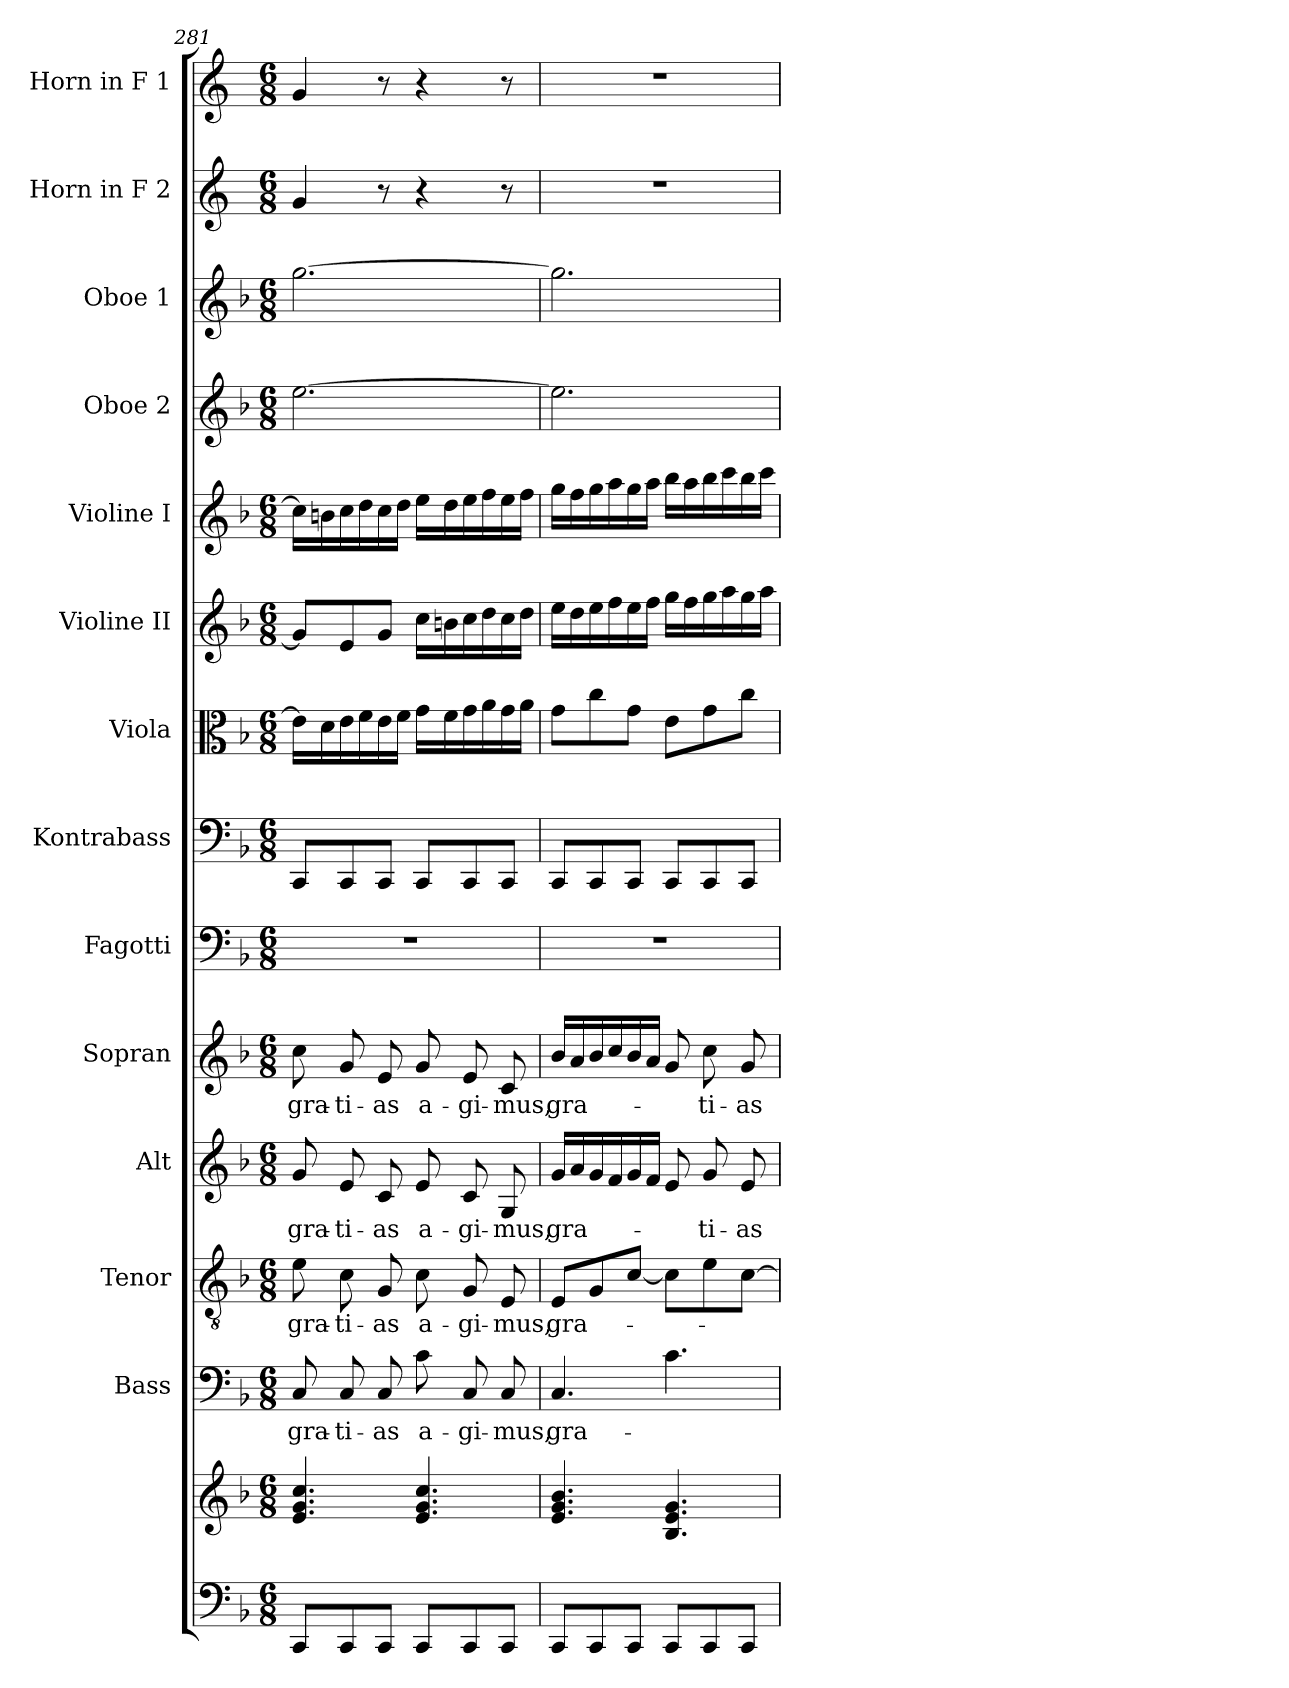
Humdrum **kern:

**kern	**kern	**kern	**text	**kern	**text	**kern	**text	**kern	**text	**kern	**kern	**kern	**kern	**kern	**kern	**kern	**kern	**kern
*part14	*part14	*part13	*part13	*part12	*part12	*part11	*part11	*part10	*part10	*part9	*part8	*part7	*part6	*part5	*part4	*part3	*part2	*part1
*staff15	*staff14	*staff13	*staff13	*staff12	*staff12	*staff11	*staff11	*staff10	*staff10	*staff9	*staff8	*staff7	*staff6	*staff5	*staff4	*staff3	*staff2	*staff1
*	*	*I"Bass	*	*I"Tenor	*	*I"Alt	*	*I"Sopran	*	*I"Fagotti	*I"Kontrabass	*I"Viola	*I"Violine II	*I"Violine I	*I"Oboe 2	*I"Oboe 1	*I"Horn in F 2	*I"Horn in F 1
*	*	*I'B.	*	*I'T.	*	*I'A.	*	*I'S.	*	*I'Fg.	*I'Kb.	*I'Vla.	*I'Vl. II	*I'Vl. I	*I'Ob. 2	*I'Ob. 1	*	*
*clefF4	*clefG2	*clefF4	*	*clefGv2	*	*clefG2	*	*clefG2	*	*clefF4	*clefF4	*clefC3	*clefG2	*clefG2	*clefG2	*clefG2	*clefG2	*clefG2
*	*	*	*	*	*	*	*	*	*	*	*ITrd7c12	*	*	*	*	*	*ITrd4c7	*ITrd4c7
*k[b-]	*k[b-]	*k[b-]	*	*k[b-]	*	*k[b-]	*	*k[b-]	*	*k[b-]	*k[b-]	*k[b-]	*k[b-]	*k[b-]	*k[b-]	*k[b-]	*k[b-]	*k[b-]
*F:	*F:	*F:	*	*F:	*	*F:	*	*F:	*	*F:	*F:	*F:	*F:	*F:	*F:	*F:	*F:	*F:
*M6/8	*M6/8	*M6/8	*	*M6/8	*	*M6/8	*	*M6/8	*	*M6/8	*M6/8	*M6/8	*M6/8	*M6/8	*M6/8	*M6/8	*M6/8	*M6/8
=281	=281	=281	=281	=281	=281	=281	=281	=281	=281	=281	=281	=281	=281	=281	=281	=281	=281	=281
!	!	!	!LO:LY:b	!	!LO:LY:b	!	!LO:LY:b	!	!LO:LY:b	!	!	!	!	!	!	!	!	!
8CC/L	4.e/ 4.g/ 4.cc/	8C/	gra-	8e\	gra-	8g/	gra-	8cc\	gra-	2.r	8CCC/L	16e\LL]	8g/L]	16cc\LL]	[2.ee\	[2.gg\	4c/	4c/
.	.	.	.	.	.	.	.	.	.	.	.	16d\	.	16bn\	.	.	.	.
!	!	!	!LO:LY:b	!	!LO:LY:b	!	!LO:LY:b	!	!LO:LY:b	!	!	!	!	!	!	!	!	!
8CC/	.	8C/	-ti-	8c\	-ti-	8e/	-ti-	8g/	-ti-	.	8CCC/	16e\	8e/	16cc\	.	.	.	.
.	.	.	.	.	.	.	.	.	.	.	.	16f\	.	16dd\	.	.	.	.
!	!	!	!LO:LY:b	!	!LO:LY:b	!	!LO:LY:b	!	!LO:LY:b	!	!	!	!	!	!	!	!	!
8CC/J	.	8C/	-as	8G/	-as	8c/	-as	8e/	-as	.	8CCC/J	16e\	8g/J	16cc\	.	.	8r	8r
.	.	.	.	.	.	.	.	.	.	.	.	16f\JJ	.	16dd\JJ	.	.	.	.
!	!	!	!LO:LY:b	!	!LO:LY:b	!	!LO:LY:b	!	!LO:LY:b	!	!	!	!	!	!	!	!	!
8CC/L	4.e/ 4.g/ 4.cc/	8c\	a-	8c\	a-	8e/	a-	8g/	a-	.	8CCC/L	16g\LL	16cc\LL	16ee\LL	.	.	4r	4r
.	.	.	.	.	.	.	.	.	.	.	.	16f\	16bn\	16dd\	.	.	.	.
!	!	!	!LO:LY:b	!	!LO:LY:b	!	!LO:LY:b	!	!LO:LY:b	!	!	!	!	!	!	!	!	!
8CC/	.	8C/	-gi-	8G/	-gi-	8c/	-gi-	8e/	-gi-	.	8CCC/	16g\	16cc\	16ee\	.	.	.	.
.	.	.	.	.	.	.	.	.	.	.	.	16a\	16dd\	16ff\	.	.	.	.
!	!	!	!LO:LY:b	!	!LO:LY:b	!	!LO:LY:b	!	!LO:LY:b	!	!	!	!	!	!	!	!	!
8CC/J	.	8C/	-mus,	8E/	-mus,	8G/	-mus,	8c/	-mus,	.	8CCC/J	16g\	16cc\	16ee\	.	.	8r	8r
.	.	.	.	.	.	.	.	.	.	.	.	16a\JJ	16dd\JJ	16ff\JJ	.	.	.	.
=282	=282	=282	=282	=282	=282	=282	=282	=282	=282	=282	=282	=282	=282	=282	=282	=282	=282	=282
!	!	!	!LO:LY:b	!	!LO:LY:b	!	!LO:LY:b	!	!LO:LY:b	!	!	!	!	!	!	!	!	!
8CC/L	4.e/ 4.g/ 4.b-/	4.C/	gra-	8E/L	gra-	16g/LL	gra-	16b-/LL	gra-	2.r	8CCC/L	8g\L	16ee\LL	16gg\LL	2.ee\]	2.gg\]	2.r	2.r
.	.	.	.	.	.	16a/	.	16a/	.	.	.	.	16dd\	16ff\	.	.	.	.
8CC/	.	.	.	8G/	.	16g/	.	16b-/	.	.	8CCC/	8cc\	16ee\	16gg\	.	.	.	.
.	.	.	.	.	.	16f/	.	16cc/	.	.	.	.	16ff\	16aa\	.	.	.	.
8CC/J	.	.	.	[8c/J	.	16g/	.	16b-/	.	.	8CCC/J	8g\J	16ee\	16gg\	.	.	.	.
.	.	.	.	.	.	16f/JJ	.	16a/JJ	.	.	.	.	16ff\JJ	16aa\JJ	.	.	.	.
8CC/L	4.B-/ 4.e/ 4.g/	4.c\	.	8c\L]	.	8e/	.	8g/	.	.	8CCC/L	8e\L	16gg\LL	16bb-\LL	.	.	.	.
.	.	.	.	.	.	.	.	.	.	.	.	.	16ff\	16aa\	.	.	.	.
!	!	!	!	!	!	!	!LO:LY:b	!	!LO:LY:b	!	!	!	!	!	!	!	!	!
8CC/	.	.	.	8e\	.	8g/	-ti-	8cc\	-ti-	.	8CCC/	8g\	16gg\	16bb-\	.	.	.	.
.	.	.	.	.	.	.	.	.	.	.	.	.	16aa\	16ccc\	.	.	.	.
!	!	!	!	!	!	!	!LO:LY:b	!	!LO:LY:b	!	!	!	!	!	!	!	!	!
8CC/J	.	.	.	[8c\J	.	8e/	-as	8g/	-as	.	8CCC/J	8cc\J	16gg\	16bb-\	.	.	.	.
.	.	.	.	.	.	.	.	.	.	.	.	.	16aa\JJ	16ccc\JJ	.	.	.	.
=	=	=	=	=	=	=	=	=	=	=	=	=	=	=	=	=	=	=
*-	*-	*-	*-	*-	*-	*-	*-	*-	*-	*-	*-	*-	*-	*-	*-	*-	*-	*-
